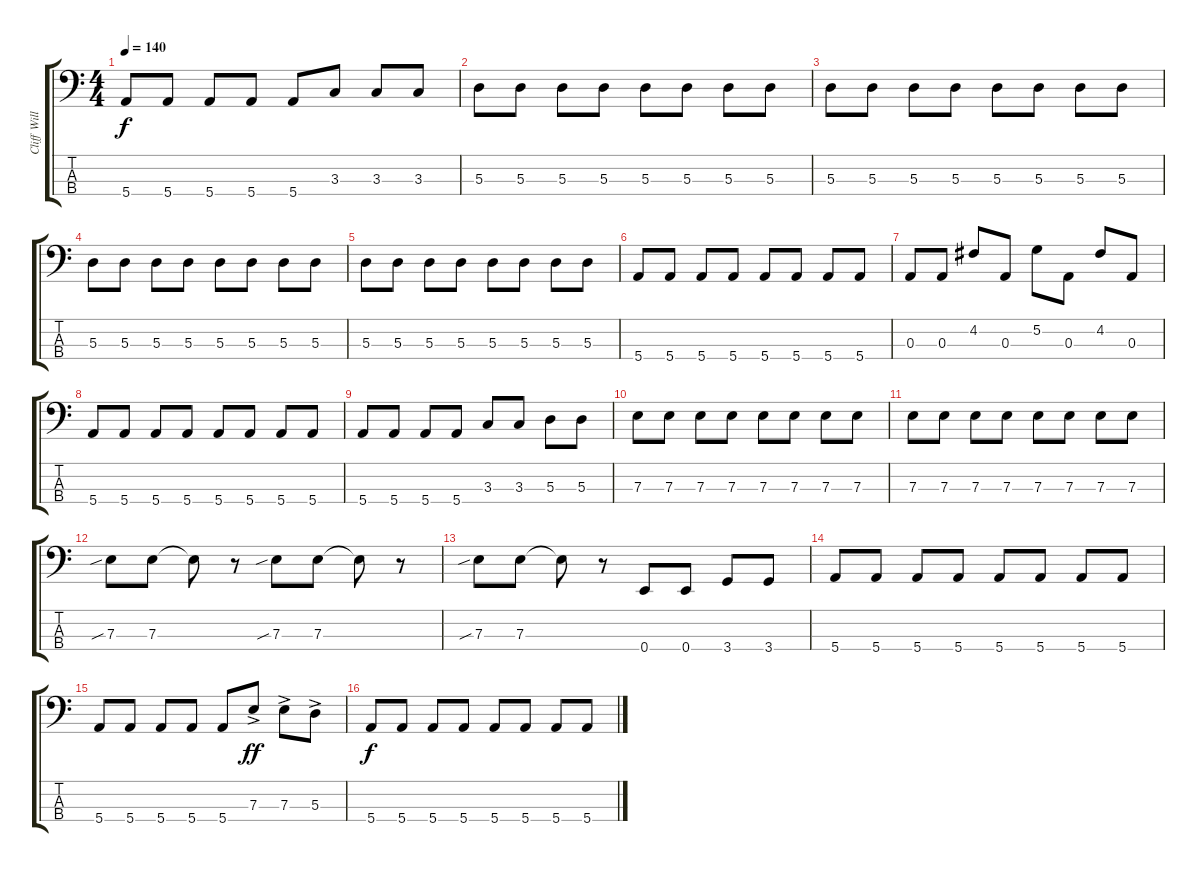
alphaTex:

\track ("Cliff Williams" "Cliff Will") {instrument electricbassfinger}
\staff {score tabs}
\tuning (G2 D2 A1 E1) {hide}
\ts (4 4)
\tempo 140
\clef f4
\ks c
5.4.8{dy f} 5.4.8 5.4.8 5.4.8 5.4.8 3.3.8 3.3.8 3.3.8 |
5.3.8 5.3.8 5.3.8 5.3.8 5.3.8 5.3.8 5.3.8 5.3.8 |
5.3.8 5.3.8 5.3.8 5.3.8 5.3.8 5.3.8 5.3.8 5.3.8 |
5.3.8 5.3.8 5.3.8 5.3.8 5.3.8 5.3.8 5.3.8 5.3.8 |
5.3.8 5.3.8 5.3.8 5.3.8 5.3.8 5.3.8 5.3.8 5.3.8 |
5.4.8 5.4.8 5.4.8 5.4.8 5.4.8 5.4.8 5.4.8 5.4.8 |
0.3.8 0.3.8 4.2.8 0.3.8 5.2.8 0.3.8 4.2.8 0.3.8 |
5.4.8 5.4.8 5.4.8 5.4.8 5.4.8 5.4.8 5.4.8 5.4.8 |
5.4.8 5.4.8 5.4.8 5.4.8 3.3.8 3.3.8 5.3.8 5.3.8 |
7.3.8 7.3.8 7.3.8 7.3.8 7.3.8 7.3.8 7.3.8 7.3.8 |
7.3.8 7.3.8 7.3.8 7.3.8 7.3.8 7.3.8 7.3.8 7.3.8 |
7.3{sib}.8 7.3.8 7.3{t}.8 r.8 7.3{sib}.8 7.3.8 7.3{t}.8 r.8 |
7.3{sib}.8 7.3.8 7.3{t}.8 r.8 0.4.8 0.4.8 3.4.8 3.4.8 |
5.4.8 5.4.8 5.4.8 5.4.8 5.4.8 5.4.8 5.4.8 5.4.8 |
5.4.8 5.4.8 5.4.8 5.4.8 5.4.8 7.3{ac}.8{dy ff} 7.3{ac}.8 5.3{ac}.8 |
5.4.8{dy f} 5.4.8 5.4.8 5.4.8 5.4.8 5.4.8 5.4.8 5.4.8
